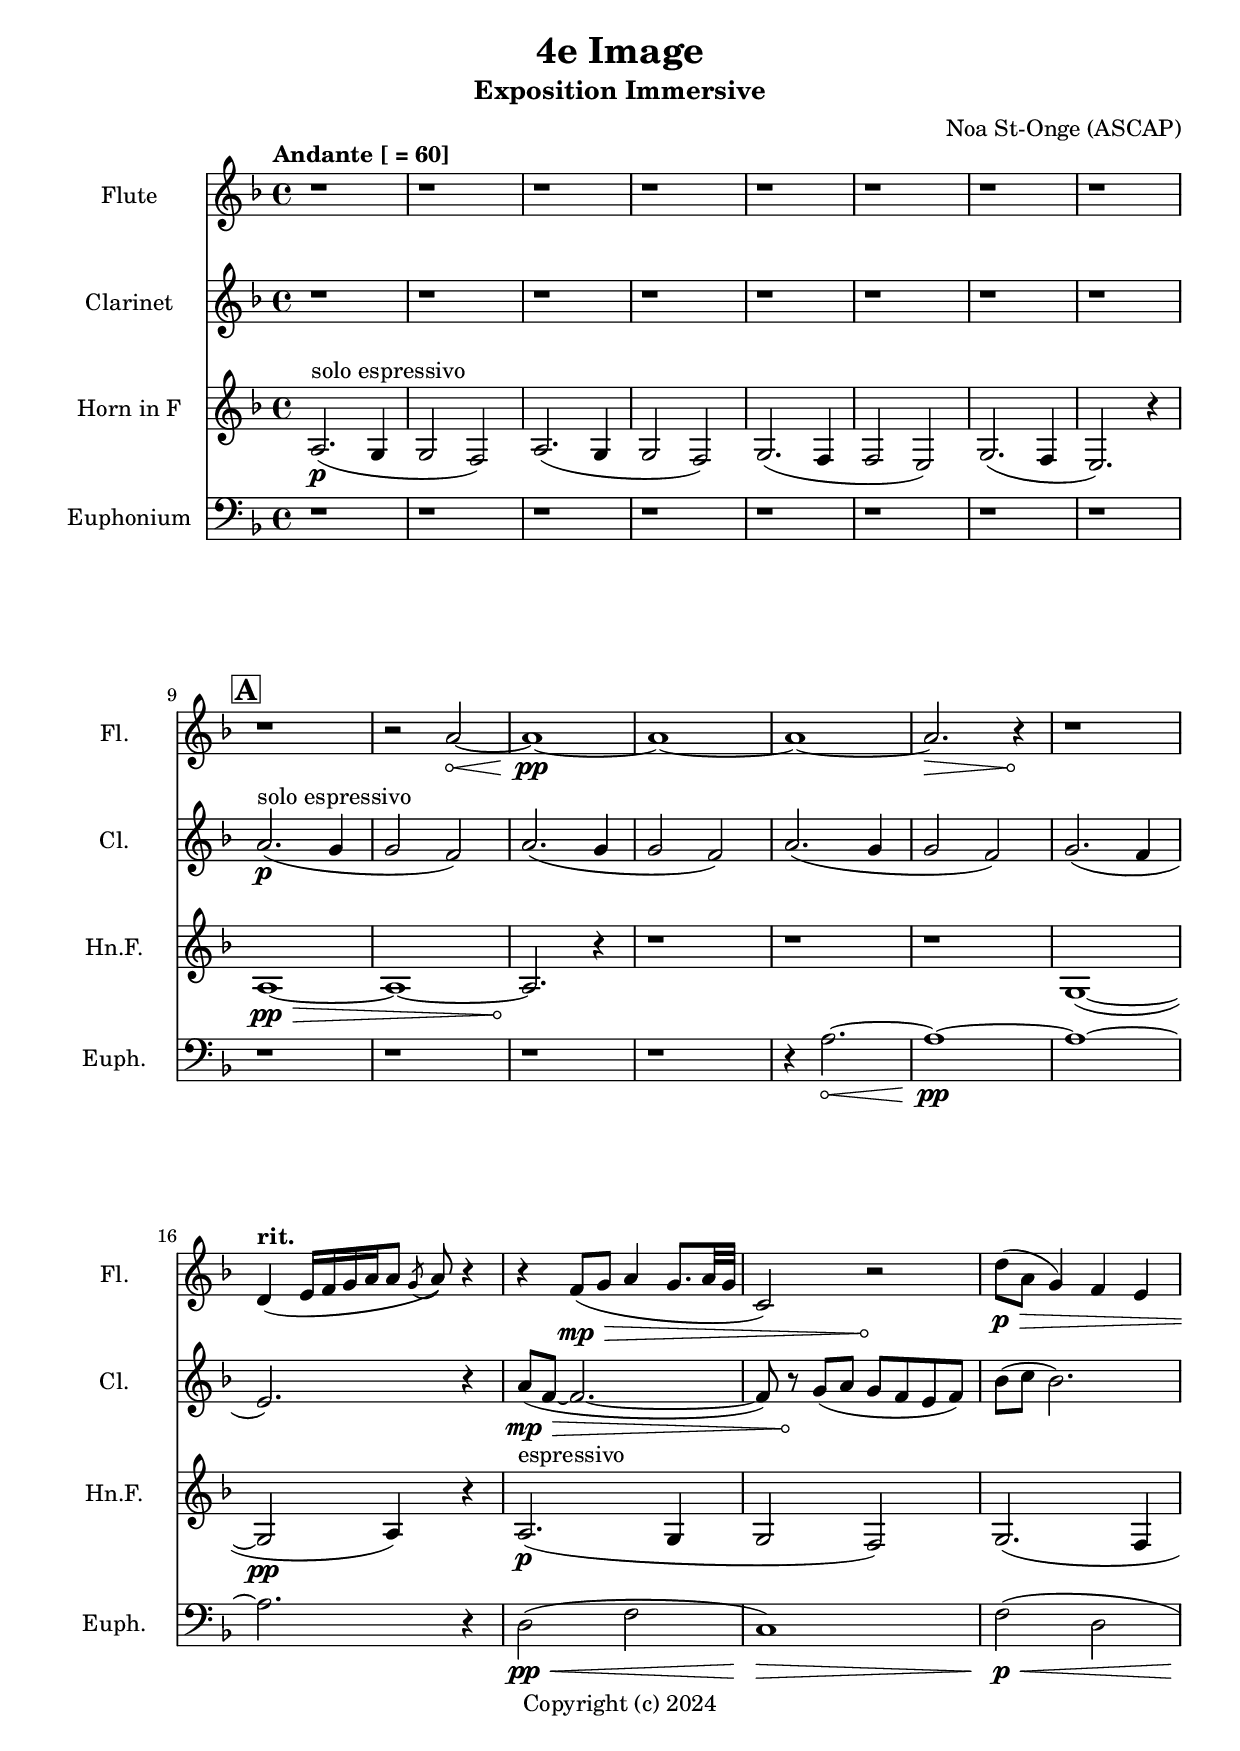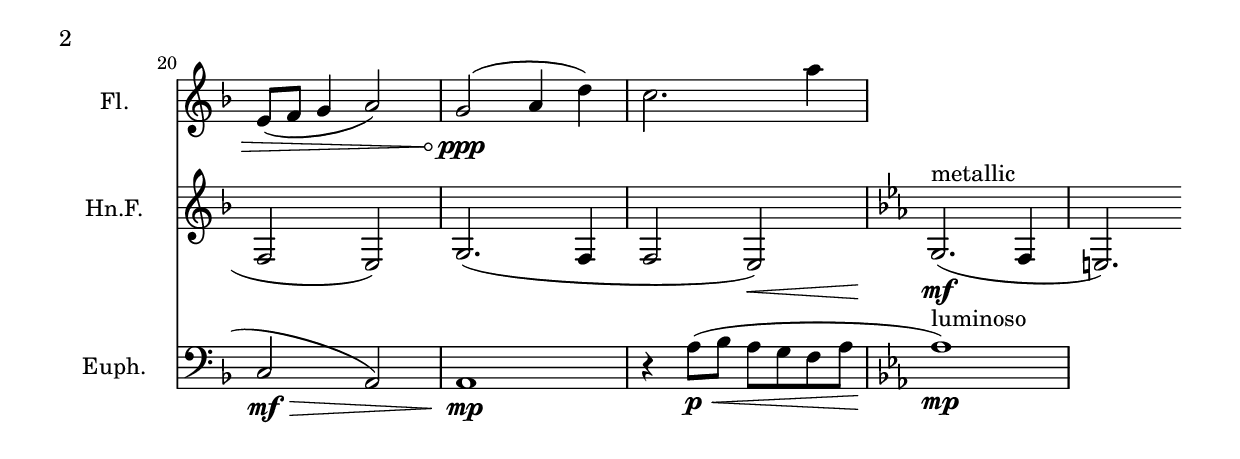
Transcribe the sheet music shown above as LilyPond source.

\version "2.24.2"

\header {
  title = "4e Image"
  subtitle = "Exposition Immersive"
  composer = "Noa St-Onge (ASCAP)"
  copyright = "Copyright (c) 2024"
  % Remove default LilyPond tagline
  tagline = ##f
}

global = {
  \time 4/4
  \tempo "Andante [ = 60]"
  \key f \major
  
   \set Score.rehearsalMarkFormatter = #format-mark-box-alphabet
}

flute = \relative c'' {
  \global
  % Music follows here.
   \repeat unfold 9 {r1} r2
   \override Hairpin.circled-tip = ##t
    a2\< ~ a1\!\pp ~ a1 ~ a1 ~ a2.\> r4\! r1
     
  \tempo \markup { "rit. " } d,4 (e16 [f16 g16 a16 a8] \acciaccatura g8 a8) r4
  
  r4 f8(\mp\> g8 a4 g8. a32 g32 c,2) r2\!
  
  d'8(\p\> a8 g4) f4 e4
  e8( f8 g4 a2)
  \override Hairpin.circled-tip = ##f
  g2(\!\ppp a4 d4)
  c2. a'4
  
   
}

clarinet = \relative c'' {
  \global
  \transposition bes
  % Music follows here.
  
  \repeat unfold 8 {r1}
  \mark \default
  a2.\p^"solo espressivo"( g4 g2 f2)
  a2.( g4 g2 f2)
  a2.( g4 g2 f2) 
  g2.( f4 \break e2.) r4

  \override Hairpin.circled-tip = ##t
  a8(\mp\> f8 ~ f2. ~ f8) r8\!
  g8( a g f e f) bes( c bes2.)
}

hornF = \relative c' {
  \global
  \transposition f
  
  a2.\p^"solo espressivo"( g4 g2 f2)
  a2.( g4 g2 f2)
  g2.( f4 f2 e2)
  g2.( f4 e2.) r4 \break
  
  
  \once \override Hairpin.circled-tip = ##t
  a1\>\pp ~ a1 ~ a2.\!
  
  r4 \repeat unfold 3 {r1}
  
  g1( ~ g2\pp a4) r4
  
  a2.\p^"espressivo"( g4 g2 f2)
  g2. (f4 f2 e2)
  g2. (f4 f2 e2\<)
  
  \key ees \major
  g2.\!\mf^"metallic"( f4 e2.)
  
}

euphonium = \relative c {
  \global
  
  \repeat unfold 12 {r1} r4
  
  \once \override Hairpin.circled-tip = ##t
  a'2.\< ~ a1\!\pp ~ a1 ~ a2. r4
  
  d,2\pp\<( f2 c1\!)\>
  f2\!\p\<( d2 c2\!\mf\> a2) a1\!\mp
  
  r4 a'8(\<\p bes a g f a 
  \key ees \major 
  aes1\!\mp^"luminoso")
}

flutePart = \new Staff \with {
  instrumentName = "Flute"
  shortInstrumentName = "Fl."
  midiInstrument = "flute"
} \flute

clarinetPart = \new Staff \with {
  instrumentName = "Clarinet"
  shortInstrumentName = "Cl."
  midiInstrument = "clarinet"
} \clarinet

hornFPart = \new Staff \with {
  instrumentName = "Horn in F"
  shortInstrumentName = "Hn.F."
  midiInstrument = "french horn"
} \hornF

euphoniumPart = \new Staff \with {
  instrumentName = "Euphonium"
  shortInstrumentName = "Euph."
  midiInstrument = "trombone"
} { \clef bass \euphonium }

\score {
  <<
    \flutePart
    \transpose c c \clarinetPart
    \transpose c c \hornFPart
    \euphoniumPart
  >>
      \layout {
      indent = 25
      short-indent = 20
    }
  \midi {
    \tempo 4=60
  }
}
